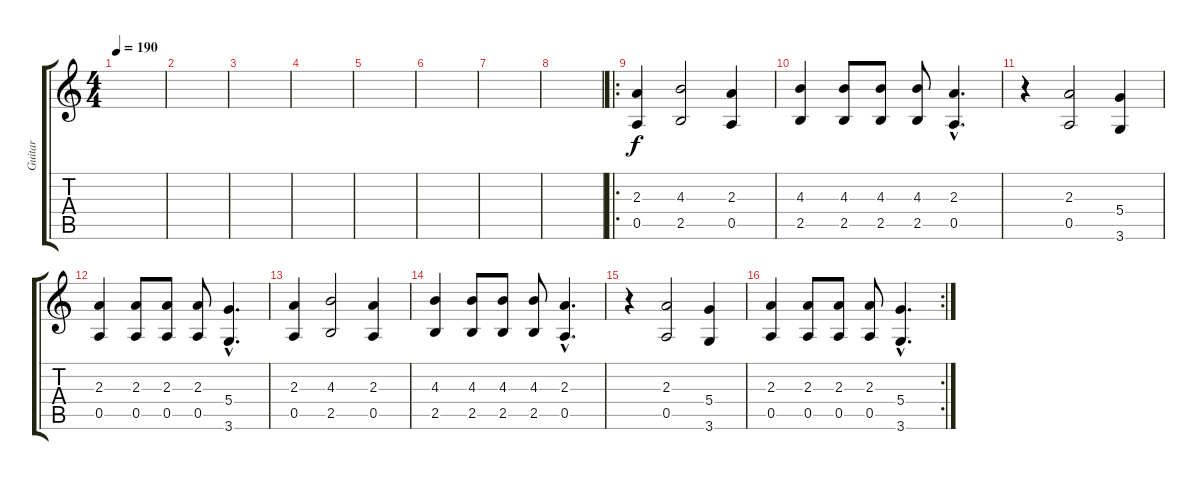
\track ("Guitar" "Guitar") {instrument distortionguitar}
\staff {score tabs}
\tuning (E4 B3 G3 D3 A2 E2) {hide}
\ts (4 4)
\tempo 190
\clef g2
\ks c
|
|
|
|
|
|
|
|
\ro
(2.3 0.5).4 (4.3 2.5).2 (2.3 0.5).4 |
(4.3 2.5).4 (4.3 2.5).8 (4.3 2.5).8 (4.3 2.5).8 (2.3{hac} 0.5{hac}).4{d} |
r.4 (2.3 0.5).2 (5.4 3.6).4 |
(2.3 0.5).4 (2.3 0.5).8 (2.3 0.5).8 (2.3 0.5).8 (5.4{hac} 3.6{hac}).4{d} |
(2.3 0.5).4 (4.3 2.5).2 (2.3 0.5).4 |
(4.3 2.5).4 (4.3 2.5).8 (4.3 2.5).8 (4.3 2.5).8 (2.3{hac} 0.5{hac}).4{d} |
r.4 (2.3 0.5).2 (5.4 3.6).4 |
\rc 2
(2.3 0.5).4 (2.3 0.5).8 (2.3 0.5).8 (2.3 0.5).8 (5.4{hac} 3.6{hac}).4{d}
